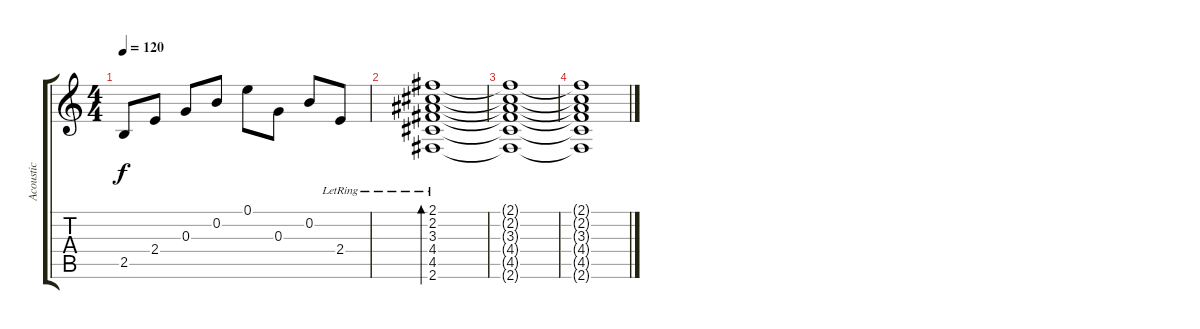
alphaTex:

\track ("Acoustic" "Acoustic") {instrument acousticguitarnylon}
\staff {score tabs}
\tuning (E4 B3 G3 D3 A2 E2) {hide}
\ts (4 4)
\tempo 120
\clef g2
\ks c
2.5.8{dy f} 2.4.8 0.3.8 0.2.8 0.1.8 0.3.8 0.2.8 2.4{lr}.8 |
(2.1{lr} 2.2{lr} 3.3{lr} 4.4{lr} 4.5{lr} 2.6{lr}).1{bd 120} |
(2.1{t} 2.2{t} 3.3{t} 4.4{t} 4.5{t} 2.6{t}).1 |
(2.1{t} 2.2{t} 3.3{t} 4.4{t} 4.5{t} 2.6{t}).1
